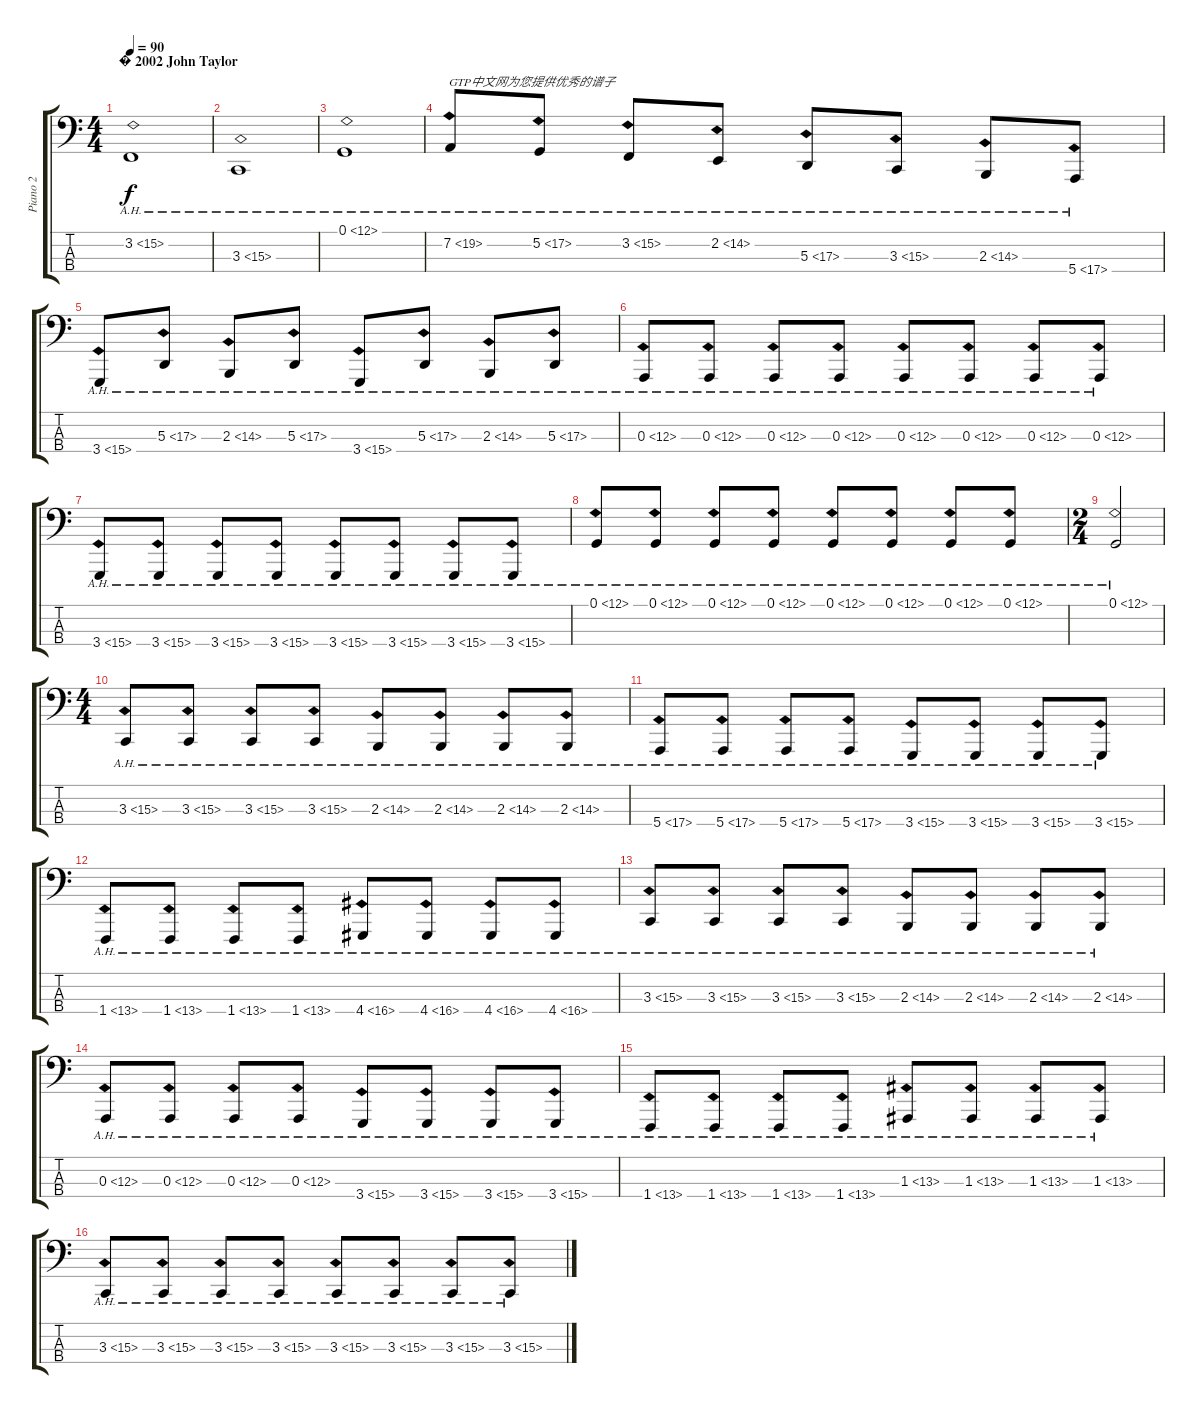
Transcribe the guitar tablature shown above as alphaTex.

\track ("Piano 2" "Piano 2") {instrument acousticgrandpiano}
\staff {score tabs}
\tuning (G2 D2 A1 E1) {hide}
\ts (4 4)
\section ("" "� 2002 John Taylor")
\tempo 90
\clef f4
\ks c
3.2{ah 12}.1{dy f instrument acousticgrandpiano} |
3.3{ah 12}.1 |
0.1{ah 12}.1 |
7.2{ah 12}.8{txt "GTP中文网为您提供优秀的谱子"} 5.2{ah 12}.8 3.2{ah 12}.8 2.2{ah 12}.8 5.3{ah 12}.8 3.3{ah 12}.8 2.3{ah 12}.8 5.4{ah 12}.8 |
3.4{ah 12}.8 5.3{ah 12}.8 2.3{ah 12}.8 5.3{ah 12}.8 3.4{ah 12}.8 5.3{ah 12}.8 2.3{ah 12}.8 5.3{ah 12}.8 |
0.3{ah 12}.8 0.3{ah 12}.8 0.3{ah 12}.8 0.3{ah 12}.8 0.3{ah 12}.8 0.3{ah 12}.8 0.3{ah 12}.8 0.3{ah 12}.8 |
3.4{ah 12}.8 3.4{ah 12}.8 3.4{ah 12}.8 3.4{ah 12}.8 3.4{ah 12}.8 3.4{ah 12}.8 3.4{ah 12}.8 3.4{ah 12}.8 |
\section ("" "")
0.1{ah 12}.8 0.1{ah 12}.8 0.1{ah 12}.8 0.1{ah 12}.8 0.1{ah 12}.8 0.1{ah 12}.8 0.1{ah 12}.8 0.1{ah 12}.8 |
\ts (2 4)
0.1{ah 12}.2 |
\ts (4 4)
3.3{ah 12}.8 3.3{ah 12}.8 3.3{ah 12}.8 3.3{ah 12}.8 2.3{ah 12}.8 2.3{ah 12}.8 2.3{ah 12}.8 2.3{ah 12}.8 |
5.4{ah 12}.8 5.4{ah 12}.8 5.4{ah 12}.8 5.4{ah 12}.8 3.4{ah 12}.8 3.4{ah 12}.8 3.4{ah 12}.8 3.4{ah 12}.8 |
1.4{ah 12}.8 1.4{ah 12}.8 1.4{ah 12}.8 1.4{ah 12}.8 4.4{ah 12}.8 4.4{ah 12}.8 4.4{ah 12}.8 4.4{ah 12}.8 |
3.3{ah 12}.8 3.3{ah 12}.8 3.3{ah 12}.8 3.3{ah 12}.8 2.3{ah 12}.8 2.3{ah 12}.8 2.3{ah 12}.8 2.3{ah 12}.8 |
0.3{ah 12}.8 0.3{ah 12}.8 0.3{ah 12}.8 0.3{ah 12}.8 3.4{ah 12}.8 3.4{ah 12}.8 3.4{ah 12}.8 3.4{ah 12}.8 |
1.4{ah 12}.8 1.4{ah 12}.8 1.4{ah 12}.8 1.4{ah 12}.8 1.3{ah 12}.8 1.3{ah 12}.8 1.3{ah 12}.8 1.3{ah 12}.8 |
3.3{ah 12}.8 3.3{ah 12}.8 3.3{ah 12}.8 3.3{ah 12}.8 3.3{ah 12}.8 3.3{ah 12}.8 3.3{ah 12}.8 3.3{ah 12}.8
